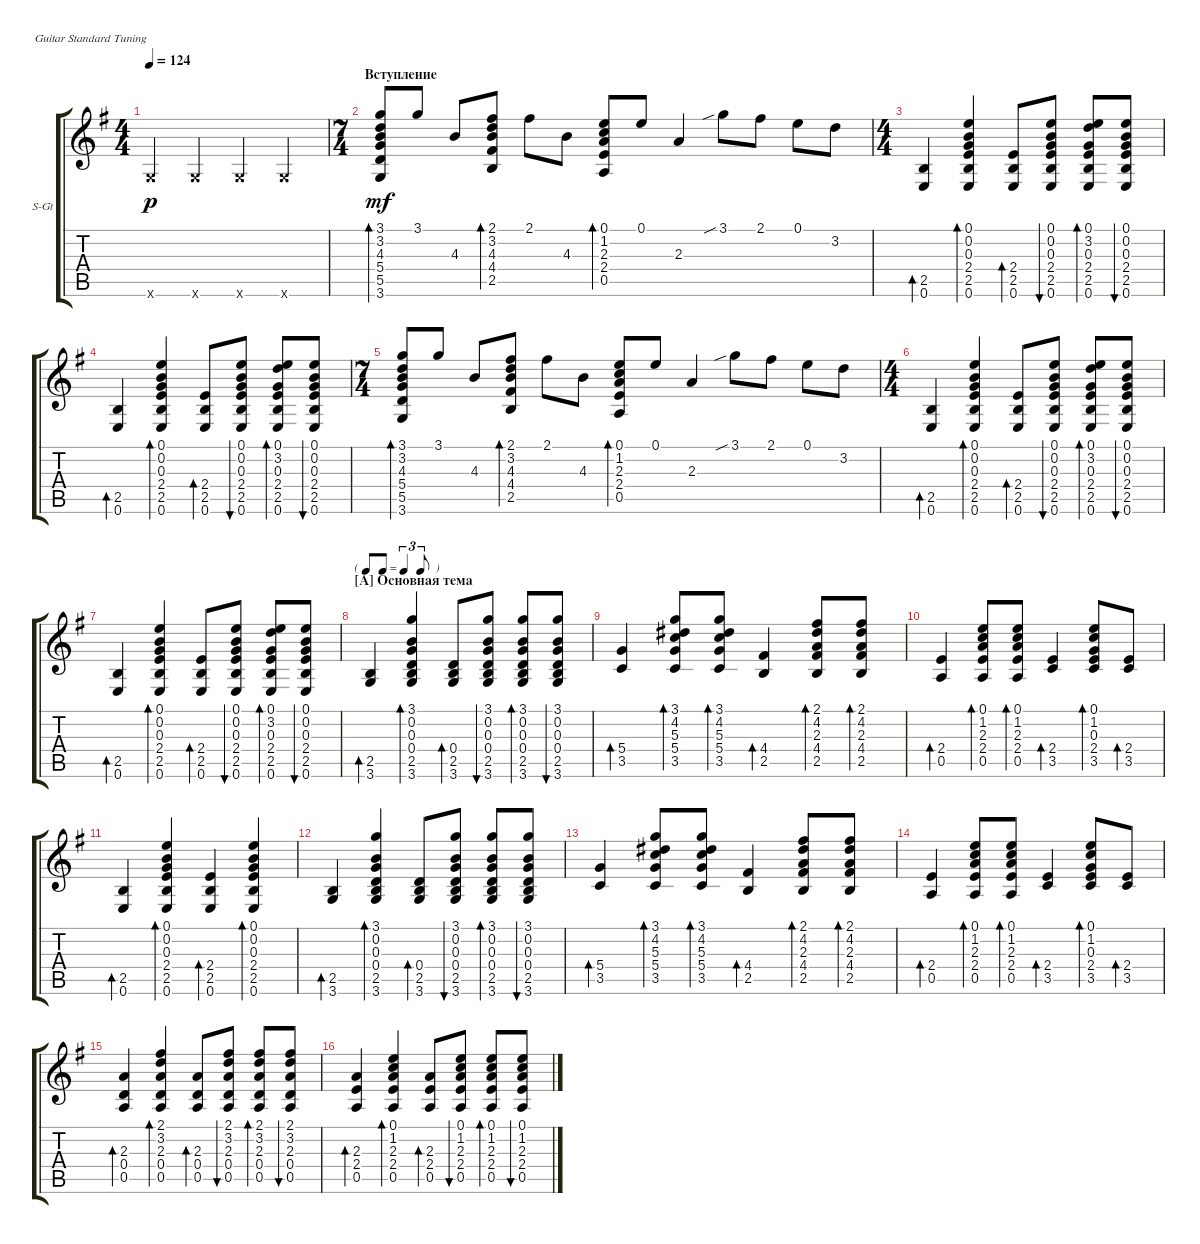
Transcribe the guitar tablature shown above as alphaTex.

\defaultSystemsLayout 4
\bracketExtendMode groupsimilarinstruments
\firstSystemTrackNameOrientation horizontal
\otherSystemsTrackNameOrientation horizontal
\track ("Steel Guitar" "S-Gt") {instrument acousticguitarsteel}
\staff {score tabs}
\tuning (E4 B3 G3 D3 A2 E2)
\ts (4 4)
\tempo 124
\clef g2
\ks eminor
3.6{x}.4{dy p instrument acousticguitarsteel} 3.6{x}.4 3.6{x}.4 3.6{x}.4 |
\ts (7 4)
\section ("" "Вступление")
(3.2 3.1 4.3 3.6 5.5 5.4).8{bd 30 dy mf} 3.1.8 4.3.8 (2.5 3.2 2.1 4.3 4.4).8{bd 30} 2.1.8 4.3.8 (0.5 1.2 0.1 2.3 2.4).8{bd 30} 0.1.8 2.3.4 3.1{sib}.8 2.1.8 0.1.8 3.2.8 |
\ts (4 4)
(0.6 2.5).4{bd 30} (0.6 2.5 2.4 0.3 0.2 0.1).4{bd 30} (0.6 2.5 2.4).8{bd 30} (0.6 2.5 2.4 0.3 0.2 0.1).8{bu 30} (0.6 2.5 2.4 0.3 3.2 0.1).8{bd 30} (0.6 2.5 2.4 0.3 0.2 0.1).8{bu 30} |
(0.6 2.5).4{bd 30} (0.6 2.5 2.4 0.3 0.2 0.1).4{bd 30} (0.6 2.5 2.4).8{bd 30} (0.6 2.5 2.4 0.3 0.2 0.1).8{bu 30} (0.6 2.5 2.4 0.3 3.2 0.1).8{bd 30} (0.6 2.5 2.4 0.3 0.2 0.1).8{bu 30} |
\ts (7 4)
(3.2 3.1 4.3 3.6 5.4 5.5).8{bd 30} 3.1.8 4.3.8 (2.5 3.2 2.1 4.3 4.4).8{bd 30} 2.1.8 4.3.8 (0.5 1.2 0.1 2.3 2.4).8{bd 30} 0.1.8 2.3.4 3.1{sib}.8 2.1.8 0.1.8 3.2.8 |
\ts (4 4)
(0.6 2.5).4{bd 30} (0.6 2.5 2.4 0.3 0.2 0.1).4{bd 30} (0.6 2.5 2.4).8{bd 30} (0.6 2.5 2.4 0.3 0.2 0.1).8{bu 30} (0.6 2.5 2.4 0.3 3.2 0.1).8{bd 30} (0.6 2.5 2.4 0.3 0.2 0.1).8{bu 30} |
(0.6 2.5).4{bd 30} (0.6 2.5 2.4 0.3 0.2 0.1).4{bd 30} (0.6 2.5 2.4).8{bd 30} (0.6 2.5 2.4 0.3 0.2 0.1).8{bu 30} (0.6 2.5 2.4 0.3 3.2 0.1).8{bd 30} (0.6 2.5 2.4 0.3 0.2 0.1).8{bu 30} |
\tf triplet8th
\section ("A" "Основная тема")
(3.6 2.5).4{bd 30} (3.6 2.5 0.4 0.3 0.2 3.1).4{bd 30} (3.6 2.5 0.4).8{bd 30} (3.6 2.5 0.4 0.3 0.2 3.1).8{bu 30} (3.6 2.5 0.4 0.3 0.2 3.1).8{bd 30} (3.6 2.5 0.4 0.3 0.2 3.1).8{bu 30} |
(3.5 5.4).4{bd 30} (3.5 5.4 5.3 4.2 3.1).8{bd 30} (3.5 5.4 3.1 4.2 5.3).8{bd 30} (2.5 4.4).4{bd 30} (2.5 4.4 2.3 4.2 2.1).8{bd 30} (2.5 4.4 2.1 4.2 2.3).8{bd 30} |
(0.5 2.4).4{bd 30} (0.5 2.4 2.3 1.2 0.1).8{bd 30} (0.5 2.4 0.1 1.2 2.3).8{bd 30} (3.5 2.4).4{bd 30} (3.5 2.4 0.3 1.2 0.1).8{bd 30} (3.5 2.4).8{bd 30} |
(0.6 2.5).4{bd 30} (0.6 2.5 2.4 0.3 0.2 0.1).4{bd 30} (0.6 2.5 2.4).4{bd 30} (0.6 2.5 2.4 0.3 0.2 0.1).4{bd 30} |
(3.6 2.5).4{bd 30} (3.6 2.5 0.4 0.3 0.2 3.1).4{bd 30} (3.6 2.5 0.4).8{bd 30} (3.6 2.5 0.4 0.3 0.2 3.1).8{bu 30} (3.6 2.5 0.4 0.3 0.2 3.1).8{bd 30} (3.6 2.5 0.4 0.3 0.2 3.1).8{bu 30} |
(3.5 5.4).4{bd 30} (3.5 5.4 5.3 4.2 3.1).8{bd 30} (3.5 5.4 3.1 4.2 5.3).8{bd 30} (2.5 4.4).4{bd 30} (2.5 4.4 2.3 4.2 2.1).8{bd 30} (2.5 4.4 2.1 4.2 2.3).8{bd 30} |
(0.5 2.4).4{bd 30} (0.5 2.4 2.3 1.2 0.1).8{bd 30} (0.5 2.4 0.1 1.2 2.3).8{bd 30} (3.5 2.4).4{bd 30} (3.5 2.4 0.3 1.2 0.1).8{bd 30} (3.5 2.4).8{bd 30} |
(0.4 2.3 0.5).4{bd 30} (0.4 2.3 3.2 2.1 0.5).4{bd 30} (0.4 2.3 0.5).8{bd 30} (0.4 2.3 3.2 2.1 0.5).8{bu 30} (0.4 2.3 3.2 2.1 0.5).8{bd 30} (0.4 2.3 3.2 2.1 0.5).8{bu 30} |
(2.4 2.3 0.5).4{bd 30} (2.4 2.3 1.2 0.1 0.5).4{bd 30} (2.4 2.3 0.5).8{bd 30} (2.4 2.3 1.2 0.1 0.5).8{bu 30} (2.4 2.3 1.2 0.1 0.5).8{bd 30} (2.4 2.3 1.2 0.1 0.5).8{bu 30}
